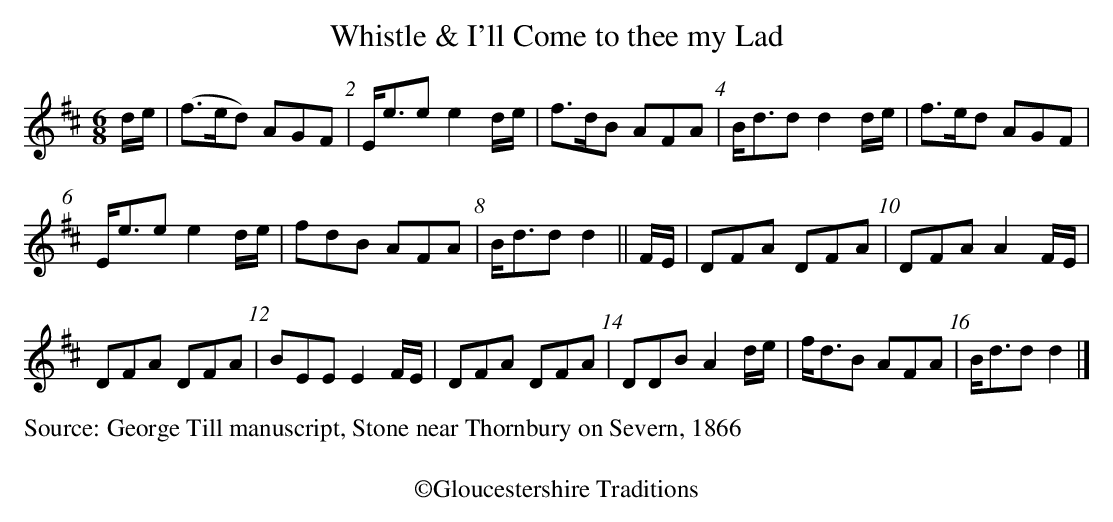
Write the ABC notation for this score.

X:1
T:Whistle & I'll Come to thee my Lad
M:6/8
L:1/8
K:D
d/e/| (f>ed) AGF | E<ee e2d/e/ | f>dB AFA | B<dd d2d/e/ |\
f>ed AGF |
 E<ee e2d/e/ | fdB AFA | B<dd d2||F/E/ |\
DFA DFA | DFA A2F/E/ |
 DFA DFA | BEE E2F/E/ |\
DFA DFA | DDB A2d/e/ | f<dB AFA | B<dd d2 |]
